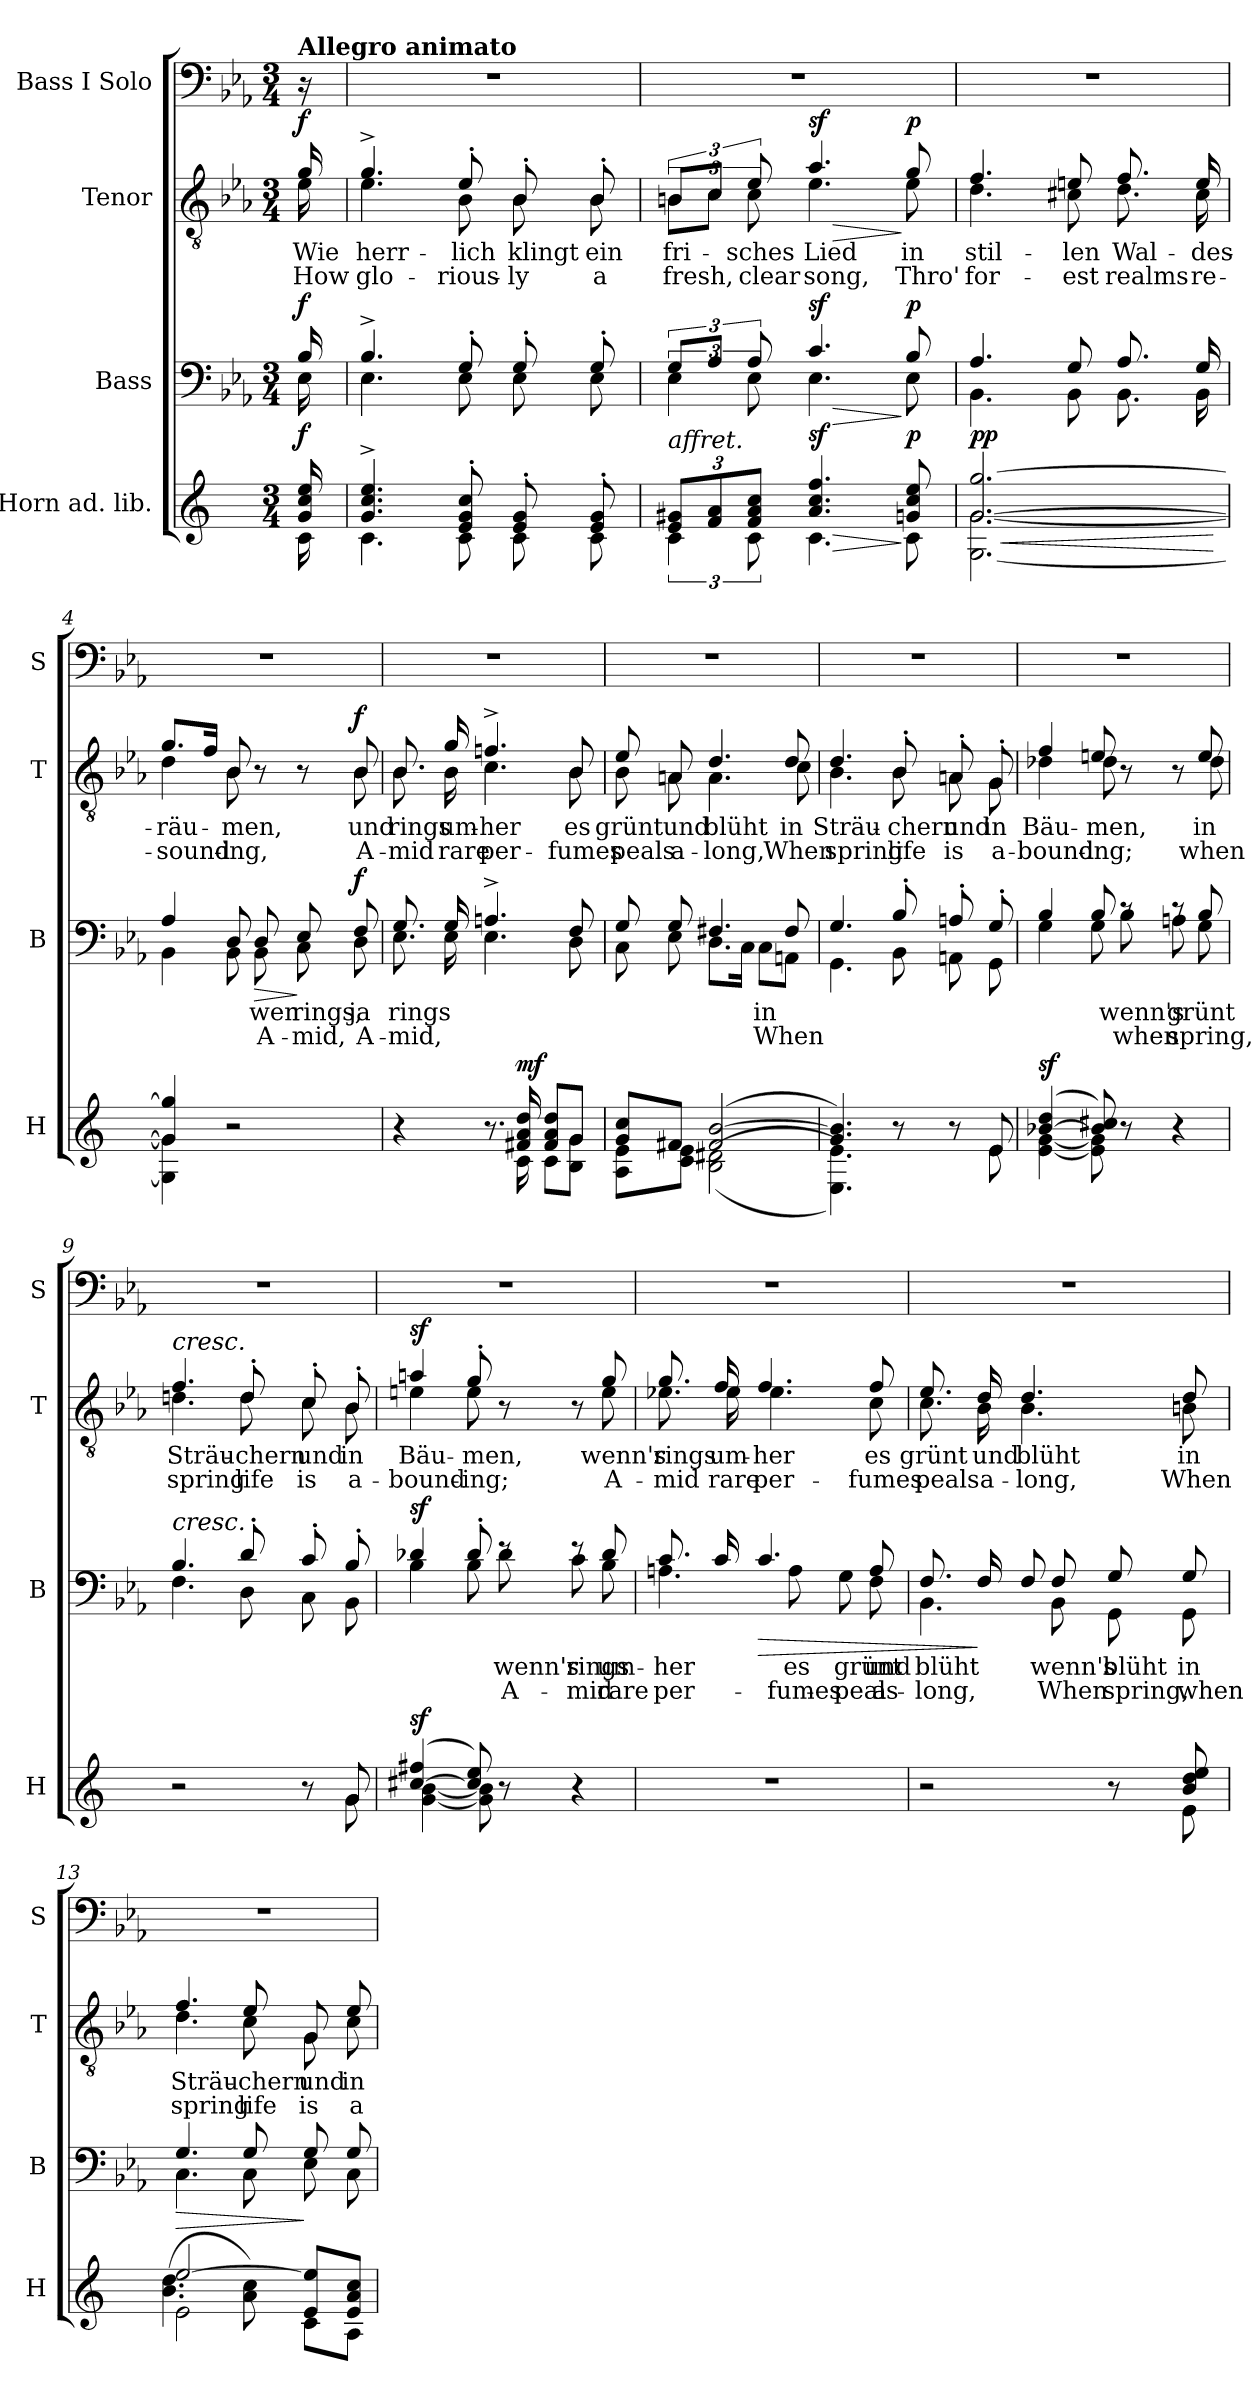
**kern	**dynam	**kern	**text	**text	**dynam	**kern	**text	**text	**dynam	**kern
*part4	*part4	*part3	*part3	*part3	*part3	*part2	*part2	*part2	*part2	*part1
*staff4	*staff4	*staff3	*staff3	*staff3	*staff3	*staff2	*staff2	*staff2	*staff2	*staff1
*I"Horn ad. lib.	*	*I"Bass	*	*	*	*I"Tenor	*	*	*	*I"Bass I Solo
*I'H	*	*I'B	*	*	*	*I'T	*	*	*	*I'S
*clefG2	*	*clefF4	*	*	*	*clefGv2	*	*	*	*clefF4
*ITrd5c9	*	*	*	*	*	*	*	*	*	*
*k[b-e-a-]	*	*k[b-e-a-]	*	*	*	*k[b-e-a-]	*	*	*	*k[b-e-a-]
*M3/4	*	*M3/4	*	*	*	*M3/4	*	*	*	*M3/4
=	=	=	=	=	=	=	=	=	=	=
*^	*	*^	*	*	*	*	*	*	*	*
!	!	!	!	!	!	!	!	!	!	!	!	!LO:TX:a:B:t=Allegro animato
!	!	!LO:DY:a	!	!	!	!	!LO:DY:a	!	!LO:LY:b	!LO:LY:b	!LO:DY:a	!
*	*	*	*	*	*	*	*	*^	*	*	*	*
16B-/ 16e-/ 16g/	16E-\	f	16B-/	16E-\	.	.	f	16g/	16e-\	Wie	How	f	16r
=1	=1	=1	=1	=1	=1	=1	=1	=1	=1	=1	=1	=1	=1
!	!	!	!	!	!	!	!	!	!	!LO:LY:b	!LO:LY:b	!	!
4.B-/^ 4.e-/^ 4.g/^	4.E-\	.	4.B-^/	4.E-\	.	.	.	4.g^/	4.e-\	herr-	glo-	.	2.r
!	!	!	!	!	!	!	!	!	!	!LO:LY:b	!LO:LY:b	!	!
8G/' 8B-/' 8e-/'	8E-\	.	8G'/	8E-\	.	.	.	8e-'/	8B-\	-lich	-rious-	.	.
!	!	!	!	!	!	!	!	!	!	!LO:LY:b	!LO:LY:b	!	!
8G/' 8B-/'	8E-\	.	8G'/	8E-\	.	.	.	8B-'/	8B-\	klingt	-ly	.	.
!	!	!	!	!	!	!	!	!	!	!LO:LY:b	!LO:LY:b	!	!
8G/' 8B-/'	8E-\	.	8G'/	8E-\	.	.	.	8B-'/	8B-\	ein	a	.	.
=2	=2	=2	=2	=2	=2	=2	=2	=2	=2	=2	=2	=2	=2
!LO:TX:a:i:t=affret.	!	!	!	!	!	!	!	!	!	!	!	!	!
!	!	!	!	!	!	!	!	!	!	!LO:LY:b	!LO:LY:b	!	!
12G/ 12Bn/L	6E-\	.	12G/L	6E-\	.	.	.	12Bn/L	12B\L	fri-	fresh,	.	2.r
12A-/ 12c/	.	.	12A-/J	.	.	.	.	12c/J	12c\J	.	.	.	.
!	!	!	!	!	!	!	!	!	!	!LO:LY:b	!LO:LY:b	!	!
12A-/ 12c/ 12e-/J	12E-\	.	12A-/	12E-\	.	.	.	12e-/	12c\	-sches	clear	.	.
!	!	!LO:HP:b	!	!	!	!	!LO:HP:b	!	!	!LO:LY:b	!LO:LY:b	!LO:HP:b	!
!	!	!LO:DY:n=1:a	!	!	!	!	!LO:DY:n=1:a	!	!	!	!	!LO:DY:n=1:a	!
4.c/ 4.e-/ 4.a-/	4.E-\	> sf	4.c/	4.E-\	.	.	> sf	4.a-/	4.e-\	Lied	song,	> sf	.
!	!	!LO:DY:n=2:a	!	!	!	!	!LO:DY:n=2:a	!	!	!LO:LY:b	!LO:LY:b	!LO:DY:n=2:a	!
8B-X/ 8e-/ 8g/	8E-\	] p	8B-/	8E-\	.	.	] p	8g/	8e-\	in	Thro'	] p	.
=3	=3	=3	=3	=3	=3	=3	=3	=3	=3	=3	=3	=3	=3
!	!	!LO:HP:b	!	!	!	!	!	!	!	!	!	!	!
!	!	!LO:HP:n=1:b	!	!	!	!	!	!	!	!LO:LY:b	!LO:LY:b	!	!
!	!	!LO:DY:n=1:a	!	!	!	!	!	!	!	!	!	!	!
[2.B-/ [2.b-/	[2.BB-\ [2.B-\	< > pp	4.A-/	4.BB-\	.	.	.	4.f/	4.d\	stil-	for-	.	2.r
!	!	!	!	!	!	!	!	!	!	!LO:LY:b	!LO:LY:b	!	!
.	.	.	8G/	8BB-\	.	.	.	8en/	8c#X\	-len	-est	.	.
!	!	!	!	!	!	!	!	!	!	!LO:LY:b	!LO:LY:b	!	!
.	.	.	8.A-/	8.BB-\	.	.	.	8.f/	8.d\	Wal-	realms	.	.
!	!	!	!	!	!	!	!	!	!	!LO:LY:b	!LO:LY:b	!	!
.	.	.	16G/	16BB-\	.	.	.	16e/	16c#\	-des-	re-	.	.
*v	*v	*	*	*	*	*	*	*v	*v	*	*	*	*
*	*	*v	*v	*	*	*	*	*	*	*	*
.	[ ]	.	.	.	.	.	.	.	.	.
!!LO:LB:g=z
=4	=4	=4	=4	=4	=4	=4	=4	=4	=4	=4
*^	*	*^	*	*	*	*	*	*	*	*
!	!	!	!	!	!	!	!	!	!LO:LY:b	!LO:LY:b	!	!
*	*	*	*	*	*	*	*	*^	*	*	*	*
4B-/] 4b-/]	4BB-\] 4B-\]	.	4A-/	4BB-\	.	.	.	8.g/L	4d\	-räu-	-sound-	.	2.r
.	.	.	.	.	.	.	.	16f/Jk	.	.	.	.	.
!	!	!	!	!	!	!	!	!	!	!LO:LY:b	!LO:LY:b	!	!
2r	2ryy	.	8D/	8BB-\	.	.	.	8B-/	8B-\	-men,	-ing,	.	.
!	!	!	!	!	!LO:LY:b	!LO:LY:b	!LO:HP:b	!	!	!	!	!	!
.	.	.	8D/	8BB-\	wen	A-	>	8r	8ryy	.	.	.	.
!	!	!	!	!	!LO:LY:b	!LO:LY:b	!	!	!	!	!	!	!
.	.	.	8E-/	8C\	rings,	-mid,	]	8r	8ryy	.	.	.	.
!	!	!	!	!	!LO:LY:b	!LO:LY:b	!LO:DY:a	!	!	!LO:LY:b	!LO:LY:b	!LO:DY:a	!
.	.	.	8F/	8D\	ja	A-	f	8B-/	8B-\	-und	A-	f	.
=5	=5	=5	=5	=5	=5	=5	=5	=5	=5	=5	=5	=5	=5
!	!	!	!	!	!LO:LY:b	!LO:LY:b	!	!	!	!LO:LY:b	!LO:LY:b	!	!
4r	4ryy	.	8.G/	8.E-\	rings	-mid,	.	8.B-/	8.B-\	rings	-mid	.	2.r
!	!	!	!	!	!	!	!	!	!	!LO:LY:b	!LO:LY:b	!	!
.	.	.	16G/	16E-\	.	.	.	16g/	16B-\	um-	rare	.	.
!	!	!	!	!	!	!	!	!	!	!LO:LY:b	!LO:LY:b	!	!
8.r	8.ryy	.	4.An^/	4.E-\	.	.	.	4.fn^/	4.c\	-her	per-	.	.
!	!	!LO:DY:a	!	!	!	!	!	!	!	!	!	!	!
16An/ 16c/ 16f/	16E-\	mf	.	.	.	.	.	.	.	.	.	.	.
8A/ 8c/ 8f/L	8E-\L	.	.	.	.	.	.	.	.	.	.	.	.
!	!	!	!	!	!	!	!	!	!	!LO:LY:b	!LO:LY:b	!	!
8B-/J	8D\ 8B-\J	.	8F/	8D\	.	.	.	8B-/	8B-\	es	-fumes	.	.
=6	=6	=6	=6	=6	=6	=6	=6	=6	=6	=6	=6	=6	=6
!	!	!	!	!	!	!	!	!	!	!LO:LY:b	!LO:LY:b	!	!
8B-/ 8e-/L	8C\ 8G\L	.	8G/	8C\	.	.	.	8e-/	8B-\	grünt	peals	.	2.r
!	!	!	!	!	!	!	!	!	!	!LO:LY:b	!LO:LY:b	!	!
8An/J	8E-\ 8G\J	.	8G/	8E-\	.	.	.	8An/	8A\	und	a-	.	.
!	!	!	!	!	!	!	!	!	!	!LO:LY:b	!LO:LY:b	!	!
(2A/ [2d/	((2D\ 2F#X\	.	4.F#X/	8.D\L	.	.	.	4.d/	4.A\	blüht	-long,	.	.
.	.	.	.	16C\Jk	.	.	.	.	.	.	.	.	.
!	!	!	!	!	!LO:LY:b	!LO:LY:b	!	!	!	!	!	!	!
.	.	.	.	8C\L	in	When	.	.	.	.	.	.	.
!	!	!	!	!	!	!	!	!	!	!LO:LY:b	!LO:LY:b	!	!
.	.	.	8F#/	8AAn\J	.	.	.	8d/	8c\	in	When	.	.
!!LO:LB:g=z
=7	=7	=7	=7	=7	=7	=7	=7	=7	=7	=7	=7	=7	=7
!	!	!	!	!	!	!	!	!	!	!LO:LY:b	!LO:LY:b	!	!
4.B-/ 4.d/])	4.GG\ 4.G\))	.	4.G/	4.GG\	.	.	.	4.d/	4.B-\	Sträu-	spring	.	2.r
!	!	!	!	!	!	!	!	!	!	!LO:LY:b	!LO:LY:b	!	!
8r	8ryy	.	8B-'/	8BB-\	.	.	.	8B-'/	8B-\	-chern	life	.	.
!	!	!	!	!	!	!	!	!	!	!LO:LY:b	!LO:LY:b	!	!
8r	8ryy	.	8An'/	8AAn\	.	.	.	8An'/	8A\	und	is	.	.
!	!	!	!	!	!	!	!	!	!	!LO:LY:b	!LO:LY:b	!	!
8G/	8G\	.	8G'/	8GG\	.	.	.	8G'/	8G\	in	a-	.	.
=8	=8	=8	=8	=8	=8	=8	=8	=8	=8	=8	=8	=8	=8
!	!	!LO:DY:a	!	!	!	!	!	!	!	!LO:LY:b	!LO:LY:b	!	!
([4d-X/ 4f/	[4G\ [4B-\	sf	4B-/	4G\	.	.	.	4f/	4d-X\	Bäu-	-bound-	.	2.r
!	!	!	!	!	!	!	!	!	!	!LO:LY:b	!LO:LY:b	!	!
8d-/] 8en/)	8G\] 8B-\]	.	8B-/	8G\	.	.	.	8en/	8d-\	-men,	-ing;	.	.
!	!	!	!	!	!LO:LY:b	!LO:LY:b	!	!	!	!	!	!	!
8r	8ryy	.	8rc	8B-\	wenn's	when	.	8r	8ryy	.	.	.	.
!	!	!	!	!	!LO:LY:b	!LO:LY:b	!	!	!	!	!	!	!
4r	4ryy	.	8rc	8An\	grünt	spring,	.	8r	8ryy	.	.	.	.
!	!	!	!	!	!	!	!	!	!	!LO:LY:b	!LO:LY:b	!	!
.	.	.	8B-/	8G\	.	.	.	8e/	8d-\	in	when	.	.
=9	=9	=9	=9	=9	=9	=9	=9	=9	=9	=9	=9	=9	=9
!	!	!	!	!	!	!	!	!LO:TX:a:i:t=cresc.	!	!	!	!	!
!	!	!	!LO:TX:a:i:t=cresc.	!	!	!	!	!	!	!	!	!	!
!	!	!	!	!	!	!	!	!	!	!LO:LY:b	!LO:LY:b	!	!
2r	2ryy	.	4.B-/	4.F\	.	.	.	4.f/	4.dn\	Sträu-	spring	.	2.r
!	!	!	!	!	!	!	!	!	!	!LO:LY:b	!LO:LY:b	!	!
.	.	.	8d'/	8D\	.	.	.	8d'/	8d\	-chern	life	.	.
!	!	!	!	!	!	!	!	!	!	!LO:LY:b	!LO:LY:b	!	!
8r	8ryy	.	8c'/	8C\	.	.	.	8c'/	8c\	und	is	.	.
!	!	!	!	!	!	!	!	!	!	!LO:LY:b	!LO:LY:b	!	!
8B-/	8B-\	.	8B-'/	8BB-\	.	.	.	8B-'/	8B-\	in	a-	.	.
!!LO:PB:g=z
=10	=10	=10	=10	=10	=10	=10	=10	=10	=10	=10	=10	=10	=10
!	!	!LO:DY:a	!	!	!	!	!LO:DY:a	!	!	!LO:LY:b	!LO:LY:b	!LO:DY:a	!
([4en/ 4an/	[4B-\ [4d\	sf	4d-X/	4B-\	.	.	sf	4an/	4en\	Bäu-	-bound-	sf	2.r
!	!	!	!	!	!	!	!	!	!	!LO:LY:b	!LO:LY:b	!	!
8e/] 8g/)	8B-\] 8d\]	.	8d-'/	8B-\	.	.	.	8g'/	8e\	-men,	-ing;	.	.
!	!	!	!	!	!LO:LY:b	!LO:LY:b	!	!	!	!	!	!	!
8r	8ryy	.	8re	8d-\	wenn's	A-	.	8r	8ryy	.	.	.	.
!	!	!	!	!	!LO:LY:b	!LO:LY:b	!	!	!	!	!	!	!
4r	4ryy	.	8re	8c\	rings	-mid	.	8r	8ryy	.	.	.	.
!	!	!	!	!	!LO:LY:b	!LO:LY:b	!	!	!	!LO:LY:b	!LO:LY:b	!	!
.	.	.	8d-/	8B-\	um-	rare	.	8g/	8e\	wenn's	A-	.	.
*v	*v	*	*	*	*	*	*	*	*	*	*	*	*
=11	=11	=11	=11	=11	=11	=11	=11	=11	=11	=11	=11	=11
!	!	!	!	!LO:LY:b	!LO:LY:b	!	!	!	!LO:LY:b	!LO:LY:b	!	!
2.r	.	8.c/	4.An\	-her	per-	.	8.g/	8.e-X\	rings	-mid	.	2.r
!	!	!	!	!	!	!	!	!	!LO:LY:b	!LO:LY:b	!	!
.	.	16c/	.	.	.	.	16f/	16e-\	um-	rare	.	.
!	!	!	!	!	!	!LO:HP:b	!	!	!LO:LY:b	!LO:LY:b	!	!
.	.	4.c/	.	.	.	>	4.f/	4.e-\	-her	per-	.	.
!	!	!	!	!LO:LY:b	!LO:LY:b	!	!	!	!	!	!	!
.	.	.	8A\	es	-fumes	.	.	.	.	.	.	.
!	!	!	!	!LO:LY:b	!LO:LY:b	!	!	!	!	!	!	!
.	.	.	8G\	grünt	peals	.	.	.	.	.	.	.
!	!	!	!	!LO:LY:b	!LO:LY:b	!	!	!	!LO:LY:b	!LO:LY:b	!	!
.	.	8A/	8F\	und	a-	.	8f/	8c\	es	-fumes	.	.
!!LO:LB:g=z
=12	=12	=12	=12	=12	=12	=12	=12	=12	=12	=12	=12	=12
*^	*	*	*	*	*	*	*	*	*	*	*	*
!	!	!	!	!	!LO:LY:b	!LO:LY:b	!	!	!	!LO:LY:b	!LO:LY:b	!	!
2r	2ryy	.	8.F/	4.BB-\	blüht	-long,	.	8.e-/	8.c\	grünt	peals	.	2.r
!	!	!	!	!	!	!	!	!	!	!LO:LY:b	!LO:LY:b	!	!
.	.	.	16F/	.	.	.	]	16d/	16B-\	und	a-	.	.
!	!	!	!	!	!	!	!	!	!	!LO:LY:b	!LO:LY:b	!	!
.	.	.	8F/	.	.	.	.	4.d/	4.B-\	blüht	-long,	.	.
!	!	!	!	!	!LO:LY:b	!LO:LY:b	!	!	!	!	!	!	!
.	.	.	8F/	8BB-\	wenn's	When	.	.	.	.	.	.	.
!	!	!	!	!	!LO:LY:b	!LO:LY:b	!	!	!	!	!	!	!
8r	8ryy	.	8G/	8GG\	blüht	spring,	.	.	.	.	.	.	.
!	!	!	!	!	!LO:LY:b	!LO:LY:b	!	!	!	!LO:LY:b	!LO:LY:b	!	!
8d/ 8f/ 8g/	8G\	.	8G/	8GG\	in	when	.	8d/	8Bn\	in	When	.	.
=13	=13	=13	=13	=13	=13	=13	=13	=13	=13	=13	=13	=13	=13
*	*^	*	*	*	*	*	*	*	*	*	*	*	*
!	!	!	!	!	!	!	!	!LO:HP:b	!	!	!LO:LY:b	!LO:LY:b	!	!
[2g/	2G\	(4.d\ 4.f\	.	4.G/	4.C\	.	.	>	4.f/	4.d\	Sträu-	spring	.	2.r
!	!	!	!	!	!	!	!	!	!	!	!LO:LY:b	!LO:LY:b	!	!
.	.	8c\ 8e-\)	.	8G/	8C\	.	.	.	8e-/	8c\	-chern	life	.	.
!	!	!	!	!	!	!	!	!	!	!	!LO:LY:b	!LO:LY:b	!	!
8G/ 8g/]L	8E-\L	4ryy	.	8G/	8E-\	.	.	]	8G/	8G\	und	is	.	.
!	!	!	!	!	!	!	!	!	!	!	!LO:LY:b	!LO:LY:b	!	!
8G/ 8c/ 8e-/J	8C\J	.	.	8G/	8C\	.	.	.	8e-/	8c\	in	a-	.	.
*v	*v	*v	*	*	*	*	*	*	*v	*v	*	*	*	*
*	*	*v	*v	*	*	*	*	*	*	*	*
=	=	=	=	=	=	=	=	=	=	=
*-	*-	*-	*-	*-	*-	*-	*-	*-	*-	*-
